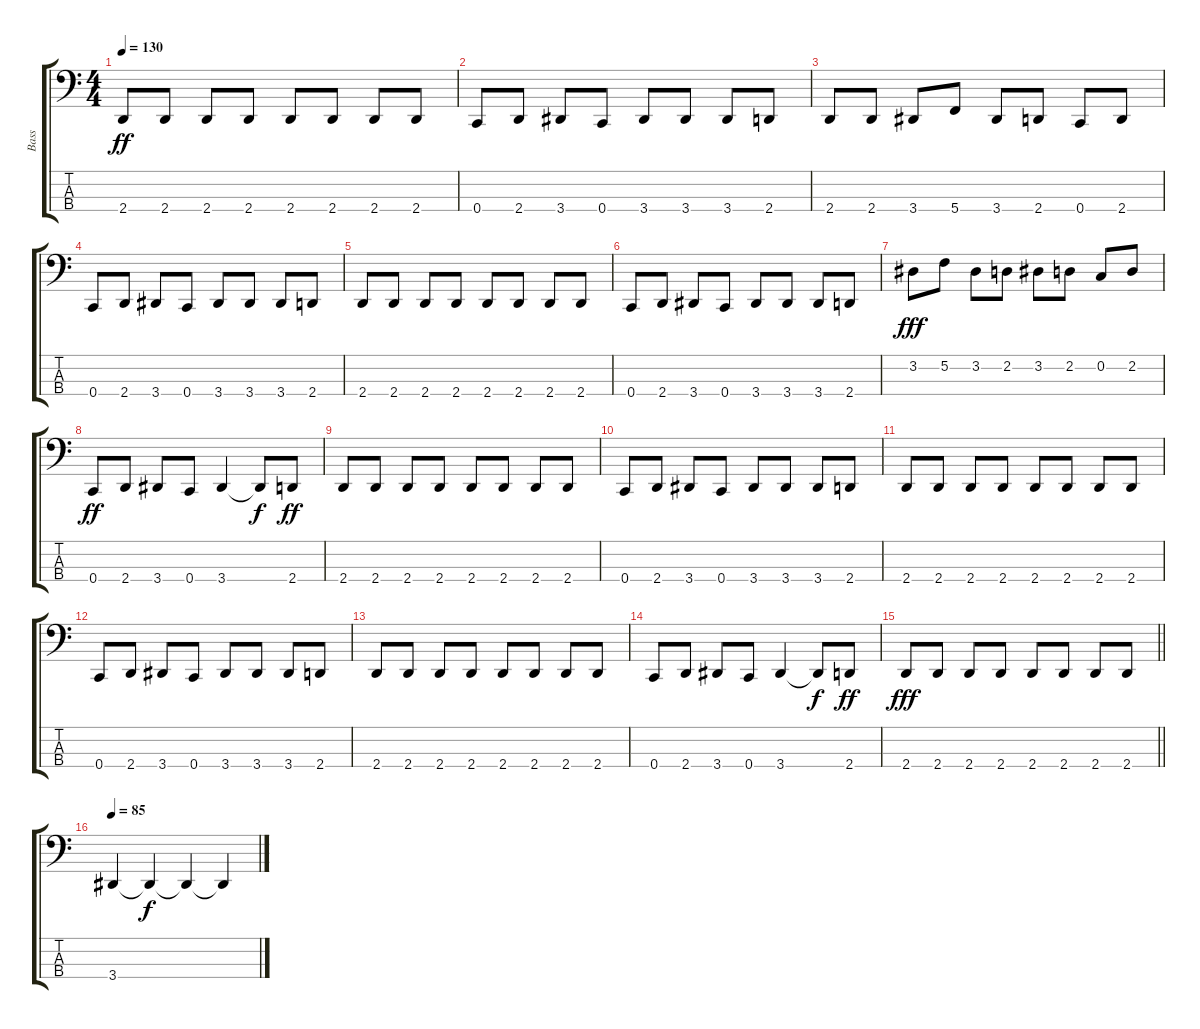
\track ("Bass" "Bass") {instrument electricbassfinger}
\staff {score tabs}
\tuning (F2 C2 G1 C1) {hide}
\ts (4 4)
\tempo 130
\clef f4
\ks c
2.4.8{dy ff} 2.4.8 2.4.8 2.4.8 2.4.8 2.4.8 2.4.8 2.4.8 |
0.4.8 2.4.8 3.4.8 0.4.8 3.4.8 3.4.8 3.4.8 2.4.8 |
2.4.8 2.4.8 3.4.8 5.4.8 3.4.8 2.4.8 0.4.8 2.4.8 |
0.4.8 2.4.8 3.4.8 0.4.8 3.4.8 3.4.8 3.4.8 2.4.8 |
2.4.8 2.4.8 2.4.8 2.4.8 2.4.8 2.4.8 2.4.8 2.4.8 |
0.4.8 2.4.8 3.4.8 0.4.8 3.4.8 3.4.8 3.4.8 2.4.8 |
3.2.8{dy fff} 5.2.8 3.2.8 2.2.8 3.2.8 2.2.8 0.2.8 2.2.8 |
0.4.8{dy ff} 2.4.8 3.4.8 0.4.8 3.4.4 3.4{t}.8{dy f} 2.4.8{dy ff} |
2.4.8 2.4.8 2.4.8 2.4.8 2.4.8 2.4.8 2.4.8 2.4.8 |
0.4.8 2.4.8 3.4.8 0.4.8 3.4.8 3.4.8 3.4.8 2.4.8 |
2.4.8 2.4.8 2.4.8 2.4.8 2.4.8 2.4.8 2.4.8 2.4.8 |
0.4.8 2.4.8 3.4.8 0.4.8 3.4.8 3.4.8 3.4.8 2.4.8 |
2.4.8 2.4.8 2.4.8 2.4.8 2.4.8 2.4.8 2.4.8 2.4.8 |
0.4.8 2.4.8 3.4.8 0.4.8 3.4.4 3.4{t}.8{dy f} 2.4.8{dy ff} |
\barLineRight lightlight
2.4.8{dy fff} 2.4.8 2.4.8 2.4.8 2.4.8 2.4.8 2.4.8 2.4.8 |
\section ("" "")
\tempo 85
3.4.4 3.4{t}.4{dy f} 3.4{t}.4 3.4{t}.4
